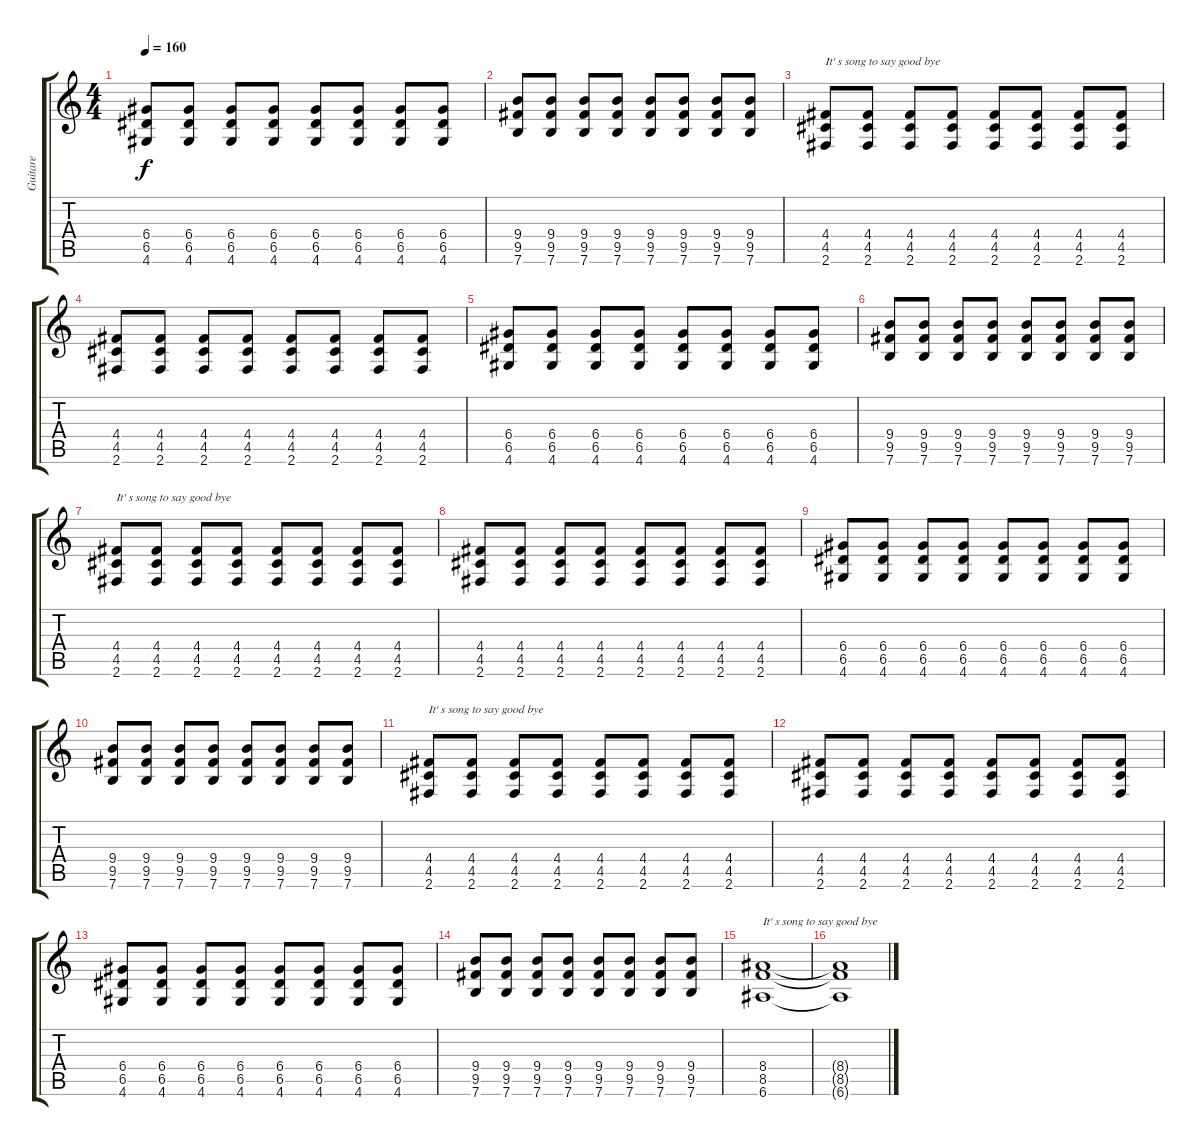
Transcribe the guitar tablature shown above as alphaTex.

\track ("Guitare" "Guitare") {instrument overdrivenguitar}
\staff {score tabs}
\tuning (E4 B3 G3 D3 A2 E2) {hide}
\ts (4 4)
\tempo 160
\clef g2
\ks c
(6.4 6.5 4.6).8{dy f} (6.4 6.5 4.6).8 (6.4 6.5 4.6).8 (6.4 6.5 4.6).8 (6.4 6.5 4.6).8 (6.4 6.5 4.6).8 (6.4 6.5 4.6).8 (6.4 6.5 4.6).8 |
(9.4 9.5 7.6).8 (9.4 9.5 7.6).8 (9.4 9.5 7.6).8 (9.4 9.5 7.6).8 (9.4 9.5 7.6).8 (9.4 9.5 7.6).8 (9.4 9.5 7.6).8 (9.4 9.5 7.6).8 |
(4.4 4.5 2.6).8{txt "It' s song to say good bye"} (4.4 4.5 2.6).8 (4.4 4.5 2.6).8 (4.4 4.5 2.6).8 (4.4 4.5 2.6).8 (4.4 4.5 2.6).8 (4.4 4.5 2.6).8 (4.4 4.5 2.6).8 |
(4.4 4.5 2.6).8 (4.4 4.5 2.6).8 (4.4 4.5 2.6).8 (4.4 4.5 2.6).8 (4.4 4.5 2.6).8 (4.4 4.5 2.6).8 (4.4 4.5 2.6).8 (4.4 4.5 2.6).8 |
(6.4 6.5 4.6).8 (6.4 6.5 4.6).8 (6.4 6.5 4.6).8 (6.4 6.5 4.6).8 (6.4 6.5 4.6).8 (6.4 6.5 4.6).8 (6.4 6.5 4.6).8 (6.4 6.5 4.6).8 |
(9.4 9.5 7.6).8 (9.4 9.5 7.6).8 (9.4 9.5 7.6).8 (9.4 9.5 7.6).8 (9.4 9.5 7.6).8 (9.4 9.5 7.6).8 (9.4 9.5 7.6).8 (9.4 9.5 7.6).8 |
(4.4 4.5 2.6).8{txt "It' s song to say good bye"} (4.4 4.5 2.6).8 (4.4 4.5 2.6).8 (4.4 4.5 2.6).8 (4.4 4.5 2.6).8 (4.4 4.5 2.6).8 (4.4 4.5 2.6).8 (4.4 4.5 2.6).8 |
(4.4 4.5 2.6).8 (4.4 4.5 2.6).8 (4.4 4.5 2.6).8 (4.4 4.5 2.6).8 (4.4 4.5 2.6).8 (4.4 4.5 2.6).8 (4.4 4.5 2.6).8 (4.4 4.5 2.6).8 |
(6.4 6.5 4.6).8 (6.4 6.5 4.6).8 (6.4 6.5 4.6).8 (6.4 6.5 4.6).8 (6.4 6.5 4.6).8 (6.4 6.5 4.6).8 (6.4 6.5 4.6).8 (6.4 6.5 4.6).8 |
(9.4 9.5 7.6).8 (9.4 9.5 7.6).8 (9.4 9.5 7.6).8 (9.4 9.5 7.6).8 (9.4 9.5 7.6).8 (9.4 9.5 7.6).8 (9.4 9.5 7.6).8 (9.4 9.5 7.6).8 |
(4.4 4.5 2.6).8{txt "It' s song to say good bye"} (4.4 4.5 2.6).8 (4.4 4.5 2.6).8 (4.4 4.5 2.6).8 (4.4 4.5 2.6).8 (4.4 4.5 2.6).8 (4.4 4.5 2.6).8 (4.4 4.5 2.6).8 |
(4.4 4.5 2.6).8 (4.4 4.5 2.6).8 (4.4 4.5 2.6).8 (4.4 4.5 2.6).8 (4.4 4.5 2.6).8 (4.4 4.5 2.6).8 (4.4 4.5 2.6).8 (4.4 4.5 2.6).8 |
(6.4 6.5 4.6).8 (6.4 6.5 4.6).8 (6.4 6.5 4.6).8 (6.4 6.5 4.6).8 (6.4 6.5 4.6).8 (6.4 6.5 4.6).8 (6.4 6.5 4.6).8 (6.4 6.5 4.6).8 |
(9.4 9.5 7.6).8 (9.4 9.5 7.6).8 (9.4 9.5 7.6).8 (9.4 9.5 7.6).8 (9.4 9.5 7.6).8 (9.4 9.5 7.6).8 (9.4 9.5 7.6).8 (9.4 9.5 7.6).8 |
(8.4 8.5 6.6).1{txt "It' s song to say good bye"} |
(8.4{t} 8.5{t} 6.6{t}).1
